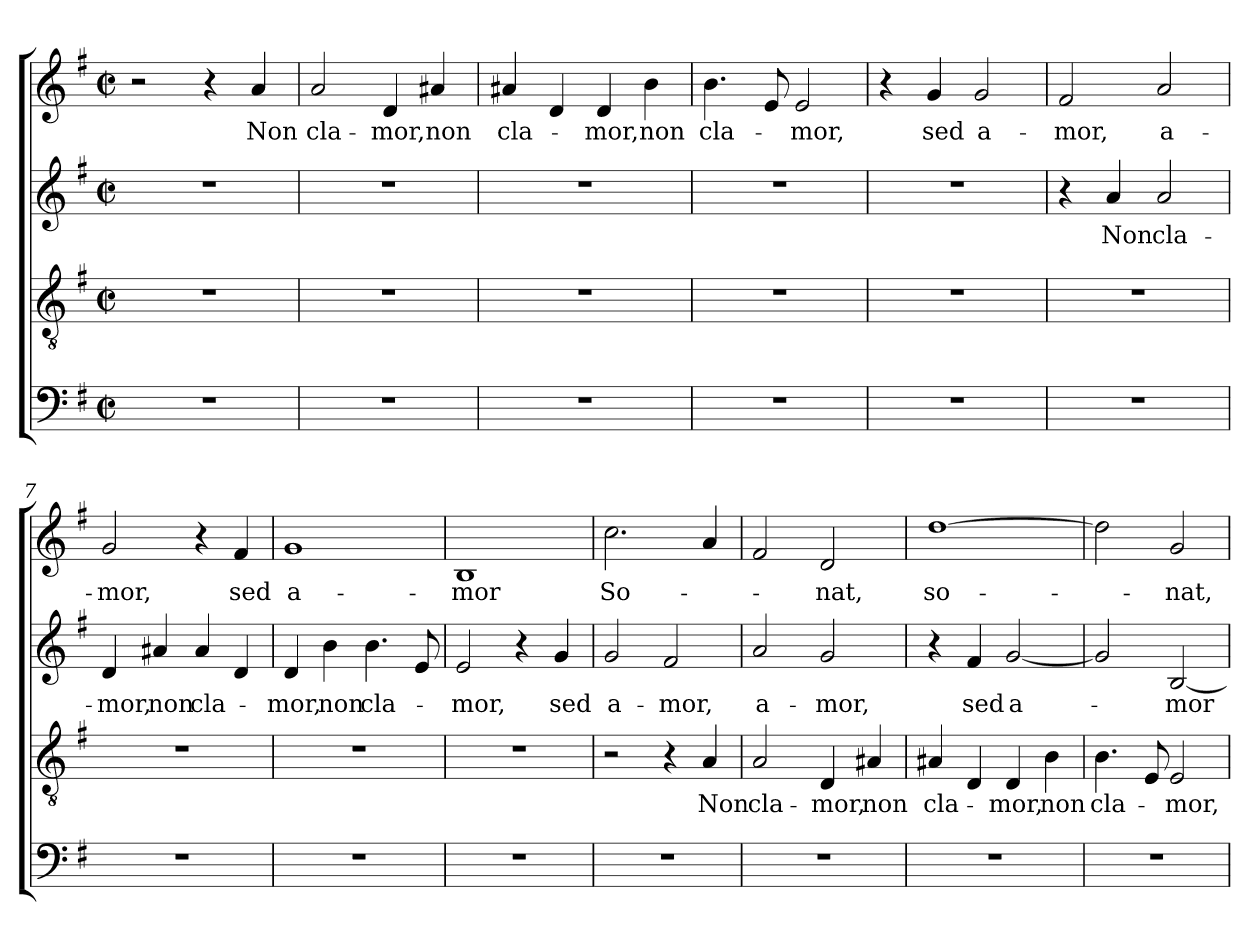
**kern	**kern	**text	**kern	**text	**kern	**text
*part4	*part3	*part3	*part2	*part2	*part1	*part1
*staff4	*staff3	*staff3	*staff2	*staff2	*staff1	*staff1
*clefF4	*clefGv2	*	*clefG2	*	*clefG2	*
*k[f#]	*k[f#]	*	*k[f#]	*	*k[f#]	*
*G:	*G:	*	*G:	*	*G:	*
*M2/2	*M2/2	*	*M2/2	*	*M2/2	*
*met(c|)	*met(c|)	*	*met(c|)	*	*met(c|)	*
=1	=1	=1	=1	=1	=1	=1
1r	1r	.	1r	.	2r	.
.	.	.	.	.	4r	.
.	.	.	.	.	4a/	Non
=2	=2	=2	=2	=2	=2	=2
1r	1r	.	1r	.	2a/	cla-
.	.	.	.	.	4d/	-mor,
.	.	.	.	.	4a#X/	non
=3	=3	=3	=3	=3	=3	=3
1r	1r	.	1r	.	4a#X/	cla-
.	.	.	.	.	4d/	.
.	.	.	.	.	4d/	-mor,
.	.	.	.	.	4b\	non
=4	=4	=4	=4	=4	=4	=4
1r	1r	.	1r	.	4.b\	cla-
.	.	.	.	.	8e/	.
.	.	.	.	.	2e/	-mor,
=5	=5	=5	=5	=5	=5	=5
1r	1r	.	1r	.	4r	.
.	.	.	.	.	4g/	sed
.	.	.	.	.	2g/	a-
=6	=6	=6	=6	=6	=6	=6
1r	1r	.	4r	.	2f#/	-mor,
.	.	.	4a/	Non	.	.
.	.	.	2a/	cla-	2a/	a-
=7	=7	=7	=7	=7	=7	=7
1r	1r	.	4d/	-mor,	2g/	-mor,
.	.	.	4a#X/	non	.	.
.	.	.	4a#/	cla-	4r	.
.	.	.	4d/	.	4f#/	sed
!!LO:LB:g=z
=8	=8	=8	=8	=8	=8	=8
1r	1r	.	4d/	-mor,	1g	a-
.	.	.	4b\	non	.	.
.	.	.	4.b\	cla-	.	.
.	.	.	8e/	.	.	.
=9	=9	=9	=9	=9	=9	=9
1r	1r	.	2e/	-mor,	1B	-mor
.	.	.	4r	.	.	.
.	.	.	4g/	sed	.	.
=10	=10	=10	=10	=10	=10	=10
1r	2r	.	2g/	a-	2.cc\	So-
.	4r	.	2f#/	-mor,	.	.
.	4A/	Non	.	.	4a/	.
=11	=11	=11	=11	=11	=11	=11
*	*	*	*^	*	*	*
1r	2A/	cla-	2a/	32ryy	a-	2f#/	.
.	.	.	.	2ryy	.	.	.
.	4D/	-mor,	2g/	.	-mor,	2d/	-nat,
.	.	.	.	4...ryy	.	.	.
.	4A#X/	non	.	.	.	.	.
*	*	*	*v	*v	*	*	*
=12	=12	=12	=12	=12	=12	=12
1r	4A#X/	cla-	4r	.	[1dd	so-
.	4D/	.	4f#/	sed	.	.
.	4D/	-mor,	[2g/	a-	.	.
.	4B\	non	.	.	.	.
=13	=13	=13	=13	=13	=13	=13
1r	4.B\	cla-	2g/]	.	2dd\]	.
.	8E/	.	.	.	.	.
.	2E/	-mor,	[2B/	-mor	2g/	-nat,
=	=	=	=	=	=	=
*-	*-	*-	*-	*-	*-	*-
